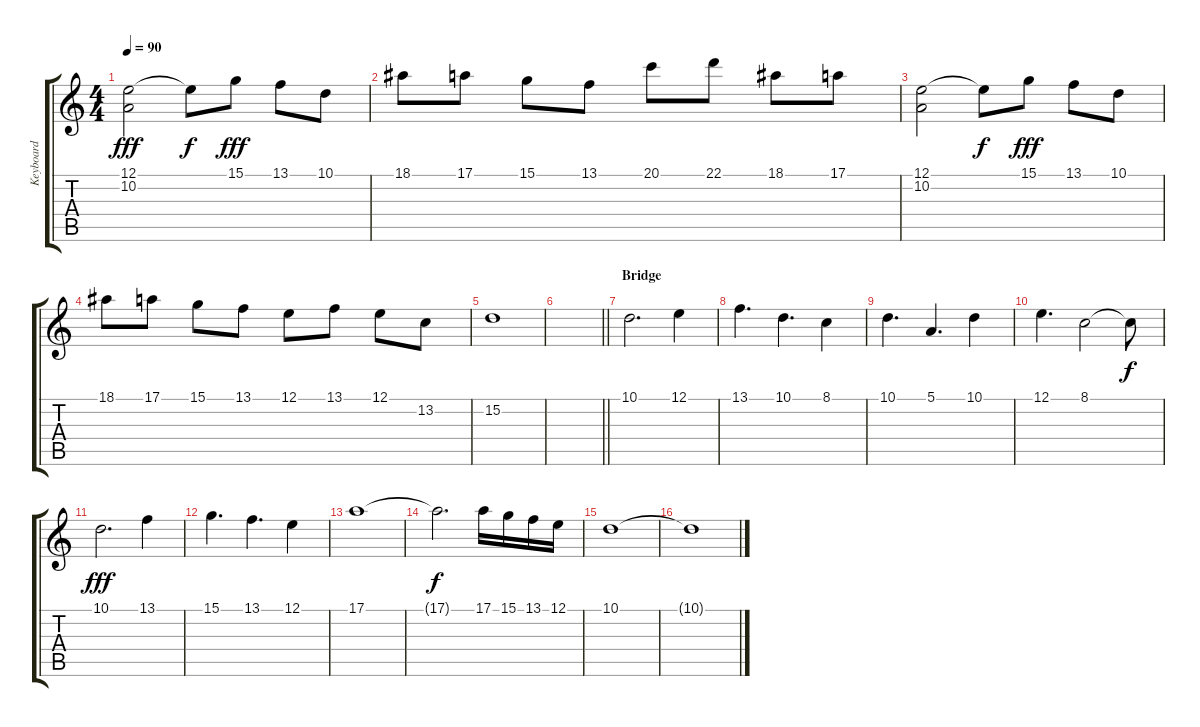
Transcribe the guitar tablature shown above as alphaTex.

\track ("Keyboard" "Keyboard") {instrument stringensemble2}
\staff {score tabs}
\tuning (E4 B3 G3 D3 A2 E2) {hide}
\ts (4 4)
\tempo 90
\clef g2
\ks c
(12.1 10.2).2{dy fff volume 11 instrument stringensemble2} 12.1{t}.8{dy f volume 12 instrument stringensemble1} 15.1.8{dy fff} 13.1.8 10.1.8{volume 12 instrument churchorgan} |
18.1.8 17.1.8 15.1.8 13.1.8 20.1.8 22.1.8 18.1.8 17.1.8 |
(12.1 10.2).2{volume 11 instrument stringensemble2} 12.1{t}.8{dy f volume 12 instrument stringensemble1} 15.1.8{dy fff} 13.1.8 10.1.8{volume 12 instrument churchorgan} |
18.1.8 17.1.8 15.1.8 13.1.8 12.1.8 13.1.8 12.1.8 13.2.8 |
15.2.1 |
\barLineRight lightlight
|
\section ("" "Bridge")
10.1.2{d volume 12 instrument stringensemble2} 12.1.4 |
13.1.4{d} 10.1.4{d} 8.1.4 |
10.1.4{d} 5.1.4{d} 10.1.4 |
12.1.4{d} 8.1.2 8.1{t}.8{dy f} |
10.1.2{d dy fff} 13.1.4 |
15.1.4{d} 13.1.4{d} 12.1.4 |
17.1.1 |
17.1{t}.2{d dy f} 17.1.16{volume 12 instrument stringensemble1} 15.1.16 13.1.16 12.1.16 |
10.1.1{volume 5 instrument stringensemble2} |
10.1{t}.1
